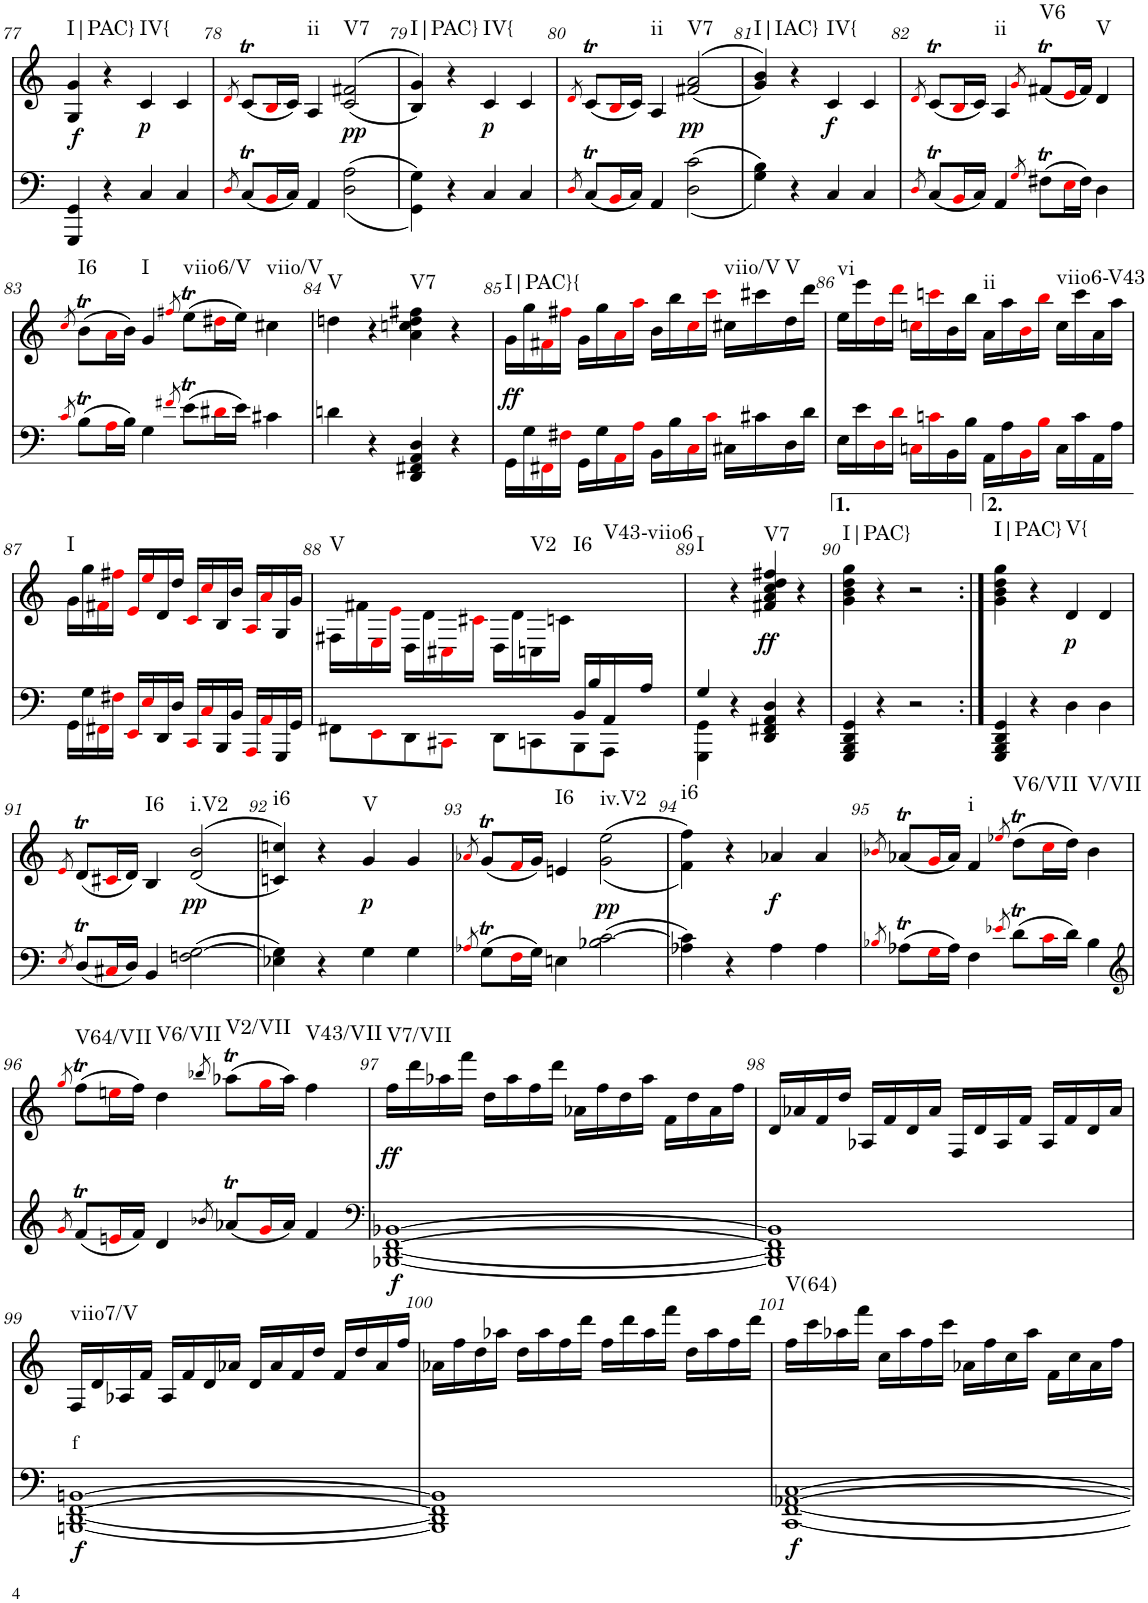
**kern	**dynam	**kern	**text	**dynam	**harte
*part2	*part2	*part1	*part1	*part1	*part1
*staff2	*staff2	*staff1	*staff1	*staff1	*
*I"piano	*	*I"piano	*	*	*
*I'Pno	*	*I'Pno	*	*	*
!!LO:PB:g=z
*clefF4	*	*clefG2	*	*	*
*k[]	*	*k[]	*	*	*
*M4/4	*	*M4/4	*	*	*
=77	=77	=77	=77	=77	=77
!	!LO:DY:a	!	!	!	!LO:H:kt=I|PAC}
4GGG/ 4GG/	f	4G/ 4g/	.	.	N
4r	.	4r	.	.	.
!	!	!	!	!LO:DY:b	!LO:H:kt=IV{
4C/	.	4c/	.	p	N
4C/	.	4c/	.	.	.
=78	=78	=78	=78	=78	=78
8qDi/	.	8qdi/	.	.	.
(8CT/L	.	(8cT/L	.	.	.
16BBi/L	.	16Bi/L	.	.	.
16C/JJ)	.	16c/JJ)	.	.	.
!	!	!	!	!	!LO:H:kt=ii
4AA/	.	4A/	.	.	N
!	!	!	!	!LO:DY:b	!LO:H:kt=V7
((<2D\ 2A\	.	((>2c/ 2f#X/	.	pp	N
=79	=79	=79	=79	=79	=79
!	!	!	!	!	!LO:H:kt=I|PAC}
4GG\ 4G\))	.	4B/ 4g/))	.	.	N
4r	.	4r	.	.	.
!	!	!	!	!LO:DY:b	!LO:H:kt=IV{
4C/	.	4c/	.	p	N
4C/	.	4c/	.	.	.
=80	=80	=80	=80	=80	=80
8qDi/	.	8qdi/	.	.	.
(8CT/L	.	(8cT/L	.	.	.
16BBi/L	.	16Bi/L	.	.	.
16C/JJ)	.	16c/JJ)	.	.	.
!	!	!	!	!	!LO:H:kt=ii
4AA/	.	4A/	.	.	N
!	!	!	!	!LO:DY:b	!LO:H:kt=V7
((<2D\ 2c\	.	(>(2f#X/ 2a/	.	pp	N
=81	=81	=81	=81	=81	=81
!	!	!	!	!	!LO:H:kt=I|IAC}
4G\ 4B\))	.	4g/ 4b/))	.	.	N
4r	.	4r	.	.	.
!	!	!	!	!LO:DY:b	!LO:H:kt=IV{
4C/	.	4c/	.	f	N
4C/	.	4c/	.	.	.
=82	=82	=82	=82	=82	=82
8qDi/	.	8qdi/	.	.	.
(8CT/L	.	(8cT/L	.	.	.
16BBi/L	.	16Bi/L	.	.	.
16C/JJ)	.	16c/JJ)	.	.	.
!	!	!	!	!	!LO:H:kt=ii
4AA/	.	4A/	.	.	N
8qGi/	.	8qgi/	.	.	.
!	!	!	!	!	!LO:H:kt=V6
(8F#Xt\L	.	(8f#Xt/L	.	.	N
16Ei\L	.	16ei/L	.	.	.
16F#\JJ)	.	16f#/JJ)	.	.	.
!	!	!	!	!	!LO:H:kt=V
4D\	.	4d/	.	.	N
!!LO:LB:g=z
=83	=83	=83	=83	=83	=83
8qci/	.	8qcci/	.	.	.
!	!	!	!	!	!LO:H:kt=I6
(8Bt\L	.	(8bt\L	.	.	N
16Ai\L	.	16ai\L	.	.	.
16B\JJ)	.	16b\JJ)	.	.	.
!	!	!	!	!	!LO:H:kt=I
4G\	.	4g/	.	.	N
8qf#Xi/	.	8qff#Xi/	.	.	.
!	!	!	!	!	!LO:H:kt=viio6/V
(8et\L	.	(8eet\L	.	.	N
16d#Xi\L	.	16dd#Xi\L	.	.	.
16e\JJ)	.	16ee\JJ)	.	.	.
!	!	!	!	!	!LO:H:kt=viio/V
4c#X\	.	4cc#X\	.	.	N
=84	=84	=84	=84	=84	=84
!	!	!	!	!	!LO:H:kt=V
4dn\	.	4ddn\	.	.	N
4r	.	4r	.	.	.
!	!	!	!	!	!LO:H:kt=V7
4DD/ 4FF#X/ 4AA/ 4D/	.	4a\ 4ccn\ 4dd\ 4ff#X\	.	.	N
4r	.	4r	.	.	.
=85	=85	=85	=85	=85	=85
!	!LO:DY:a	!	!	!	!LO:H:kt=I|PAC}{
16GG\LL	ff	16g\LL	.	.	N
16G\	.	16gg\	.	.	.
16FF#Xi\	.	16f#Xi\	.	.	.
16F#Xi\JJ	.	16ff#Xi\JJ	.	.	.
16GG\LL	.	16g\LL	.	.	.
16G\	.	16gg\	.	.	.
16AAi\	.	16ai\	.	.	.
16Ai\JJ	.	16aai\JJ	.	.	.
16BB\LL	.	16b\LL	.	.	.
16B\	.	16bb\	.	.	.
16Ci\	.	16cci\	.	.	.
16ci\JJ	.	16ccci\JJ	.	.	.
!	!	!	!	!	!LO:H:kt=viio/V
16C#X\LL	.	16cc#X\LL	.	.	N
16c#X\	.	16ccc#X\	.	.	.
!	!	!	!	!	!LO:H:kt=V
16D\	.	16dd\	.	.	N
16d\JJ	.	16ddd\JJ	.	.	.
=86	=86	=86	=86	=86	=86
!	!	!	!	!	!LO:H:kt=vi
16E\LL	.	16ee\LL	.	.	N
16e\	.	16eee\	.	.	.
16Di\	.	16ddi\	.	.	.
16di\JJ	.	16dddi\JJ	.	.	.
16Cni\LL	.	16ccni\LL	.	.	.
16cni\	.	16cccni\	.	.	.
16BB\	.	16b\	.	.	.
16B\JJ	.	16bb\JJ	.	.	.
!	!	!	!	!	!LO:H:kt=ii
16AA\LL	.	16a\LL	.	.	N
16A\	.	16aa\	.	.	.
16BBi\	.	16bi\	.	.	.
16Bi\JJ	.	16bbi\JJ	.	.	.
!	!	!	!	!	!LO:H:kt=viio6-V43
16C\LL	.	16cc\LL	.	.	N
16c\	.	16ccc\	.	.	.
16AA\	.	16a\	.	.	.
16A\JJ	.	16aa\JJ	.	.	.
!!LO:LB:g=z
=87	=87	=87	=87	=87	=87
!	!	!	!	!	!LO:H:kt=I
16GG\LL	.	16g\LL	.	.	N
16G\	.	16gg\	.	.	.
16FF#Xi\	.	16f#Xi\	.	.	.
16F#Xi\JJ	.	16ff#Xi\JJ	.	.	.
16EEi/LL	.	16ei/LL	.	.	.
16Ei/	.	16eei/	.	.	.
16DD/	.	16d/	.	.	.
16D/JJ	.	16dd/JJ	.	.	.
16CCi/LL	.	16ci/LL	.	.	.
16Ci/	.	16cci/	.	.	.
16BBB/	.	16B/	.	.	.
16BB/JJ	.	16b/JJ	.	.	.
16AAAi/LL	.	16Ai/LL	.	.	.
16AAi/	.	16ai/	.	.	.
16GGG/	.	16G/	.	.	.
16GG/JJ	.	16g/JJ	.	.	.
=88	=88	=88	=88	=88	=88
*^	*	*	*	*	*
!	!	!	!	!	!	!LO:H:kt=V
4ryy	8FF#X\L	.	16F#X\LL	.	.	N
.	.	.	16f#X\	.	.	.
.	8EEi\	.	16Ei\	.	.	.
.	.	.	16ei\JJ	.	.	.
4ryy	8DD\	.	16D\LL	.	.	.
.	.	.	16d\	.	.	.
.	8CC#Xi\J	.	16C#Xi\	.	.	.
.	.	.	16c#Xi\JJ	.	.	.
4ryy	8DD\L	.	16D\LL	.	.	.
.	.	.	16d\	.	.	.
!	!	!	!	!	!	!LO:H:kt=V2
.	8CCn\	.	16Cn\	.	.	N
.	.	.	16cn\JJ	.	.	.
!	!	!	!	!	!	!LO:H:kt=I6
16BB/LL	8BBB\	.	8ryy	.	.	N
16B/	.	.	.	.	.	.
!	!	!	!	!	!	!LO:H:kt=V43-viio6
16AA/	8AAA\J	.	8ryy	.	.	N
16A/JJ	.	.	.	.	.	.
=89	=89	=89	=89	=89	=89	=89
!	!	!	!	!	!	!LO:H:kt=I
4G/	4GGG\ 4GG\	.	4ryy	.	.	N
4r	2.ryy	.	4r	.	.	.
!	!	!	!	!	!LO:DY:b	!LO:H:kt=V7
4DD/ 4FF#X/ 4AA/ 4D/	.	.	4f#X/ 4a/ 4cc/ 4dd/ 4ff#X/	.	ff	N
4r	.	.	4r	.	.	.
*v	*v	*	*	*	*	*
=90	=90	=90	=90	=90	=90
!	!	!	!	!	!LO:H:kt=I|PAC}
4GGG/ 4BBB/ 4DD/ 4GG/	.	4g\ 4b\ 4dd\ 4gg\	.	.	N
4r	.	4r	.	.	.
2r	.	2r	.	.	.
=90X1:|!	=90X1:|!	=90X1:|!	=90X1:|!	=90X1:|!	=90X1:|!
!	!	!	!	!	!LO:H:kt=I|PAC}
4GGG/ 4BBB/ 4DD/ 4GG/	.	4g\ 4b\ 4dd\ 4gg\	.	.	N
4r	.	4r	.	.	.
!	!	!	!	!LO:DY:b	!LO:H:kt=V{
4D\	.	4d/	.	p	N
4D\	.	4d/	.	.	.
!!LO:LB:g=z
=91	=91	=91	=91	=91	=91
8qEi/	.	8qei/	.	.	.
(8DT/L	.	(8dT/L	.	.	.
16C#Xi/L	.	16c#Xi/L	.	.	.
16D/JJ)	.	16d/JJ)	.	.	.
!	!	!	!	!	!LO:H:kt=I6
4BB/	.	4B/	.	.	N
!	!	!	!	!LO:DY:b	!LO:H:kt=i.V2
(2Fn\ [2G\	.	((>2d/ 2b/	.	pp	N
=92	=92	=92	=92	=92	=92
!	!	!	!	!	!LO:H:kt=i6
4E-X\ 4G\])	.	4cn/ 4ccn/))	.	.	N
4r	.	4r	.	.	.
!	!	!	!	!LO:DY:b	!LO:H:kt=V
4G\	.	4g/	.	p	N
4G\	.	4g/	.	.	.
=93	=93	=93	=93	=93	=93
8qA-Xi/	.	8qa-Xi/	.	.	.
(8GT\L	.	(8gT/L	.	.	.
16Fi\L	.	16fi/L	.	.	.
16G\JJ)	.	16g/JJ)	.	.	.
!	!	!	!	!	!LO:H:kt=I6
4En\	.	4en/	.	.	N
!	!LO:DY:a	!	!	!	!LO:H:kt=iv.V2
(2B-X\ [2c\	pp	(<(2g\ 2ee\	.	.	N
=94	=94	=94	=94	=94	=94
!	!	!	!	!	!LO:H:kt=i6
4A-X\ 4c\])	.	4f\ 4ff\))	.	.	N
4r	.	4r	.	.	.
!	!	!	!	!LO:DY:b	!
4A-\	.	4a-X/	.	f	.
4A-\	.	4a-/	.	.	.
=95	=95	=95	=95	=95	=95
8qB-Xi/	.	8qb-Xi/	.	.	.
(8A-XT\L	.	(8a-XT/L	.	.	.
16Gi\L	.	16gi/L	.	.	.
16A-\JJ)	.	16a-/JJ)	.	.	.
!	!	!	!	!	!LO:H:kt=i
4F\	.	4f/	.	.	N
8qe-Xi/	.	8qee-Xi/	.	.	.
!	!	!	!	!	!LO:H:kt=V6/VII
(8dT\L	.	(8ddT\L	.	.	N
16ci\L	.	16cci\L	.	.	.
16d\JJ)	.	16dd\JJ)	.	.	.
!	!	!	!	!	!LO:H:kt=V/VII
4B-\	.	4b-\	.	.	N
!!LO:LB:g=z
=96	=96	=96	=96	=96	=96
*clefG2	*	*	*	*	*
8qgi/	.	8qggi/	.	.	.
!	!	!	!	!	!LO:H:kt=V64/VII
(8fT/L	.	(8ffT\L	.	.	N
16eni/L	.	16eeni\L	.	.	.
16f/JJ)	.	16ff\JJ)	.	.	.
!	!	!	!	!	!LO:H:kt=V6/VII
4d/	.	4dd\	.	.	N
8qb-X/	.	8qbb-X/	.	.	.
!	!	!	!	!	!LO:H:kt=V2/VII
(8a-XT/L	.	(8aa-XT\L	.	.	N
16gi/L	.	16ggi\L	.	.	.
16a-/JJ)	.	16aa-\JJ)	.	.	.
!	!	!	!	!	!LO:H:kt=V43/VII
4f/	.	4ff\	.	.	N
=97	=97	=97	=97	=97	=97
*clefF4	*	*	*	*	*
!	!LO:DY:b	!	!	!LO:DY:b	!LO:H:kt=V7/VII
[1BBB-X [1DD [1FF [1BB-X	f	16ff\LL	.	ff	N
.	.	16ddd\	.	.	.
.	.	16aa-X\	.	.	.
.	.	16fff\JJ	.	.	.
.	.	16dd\LL	.	.	.
.	.	16aa-\	.	.	.
.	.	16ff\	.	.	.
.	.	16ddd\JJ	.	.	.
.	.	16a-X\LL	.	.	.
.	.	16ff\	.	.	.
.	.	16dd\	.	.	.
.	.	16aa-\JJ	.	.	.
.	.	16f\LL	.	.	.
.	.	16dd\	.	.	.
.	.	16a-\	.	.	.
.	.	16ff\JJ	.	.	.
=98	=98	=98	=98	=98	=98
1BBB-] 1DD] 1FF] 1BB-]	.	16d/LL	.	.	.
.	.	16a-X/	.	.	.
.	.	16f/	.	.	.
.	.	16dd/JJ	.	.	.
.	.	16A-X/LL	.	.	.
.	.	16f/	.	.	.
.	.	16d/	.	.	.
.	.	16a-/JJ	.	.	.
.	.	16F/LL	.	.	.
.	.	16d/	.	.	.
.	.	16A-/	.	.	.
.	.	16f/JJ	.	.	.
.	.	16A-/LL	.	.	.
.	.	16f/	.	.	.
.	.	16d/	.	.	.
.	.	16a-/JJ	.	.	.
!!LO:LB:g=z
=99	=99	=99	=99	=99	=99
!	!LO:DY:b	!	!LO:LY:b	!	!LO:H:kt=viio7/V
[1BBBn [1DD [1FF [1BBn	f	16F/LL	f	.	N
.	.	16d/	.	.	.
.	.	16A-X/	.	.	.
.	.	16f/JJ	.	.	.
.	.	16A-/LL	.	.	.
.	.	16f/	.	.	.
.	.	16d/	.	.	.
.	.	16a-X/JJ	.	.	.
.	.	16d/LL	.	.	.
.	.	16a-/	.	.	.
.	.	16f/	.	.	.
.	.	16dd/JJ	.	.	.
.	.	16f/LL	.	.	.
.	.	16dd/	.	.	.
.	.	16a-/	.	.	.
.	.	16ff/JJ	.	.	.
=100	=100	=100	=100	=100	=100
1BBB] 1DD] 1FF] 1BB]	.	16a-X\LL	.	.	.
.	.	16ff\	.	.	.
.	.	16dd\	.	.	.
.	.	16aa-X\JJ	.	.	.
.	.	16dd\LL	.	.	.
.	.	16aa-\	.	.	.
.	.	16ff\	.	.	.
.	.	16ddd\JJ	.	.	.
.	.	16ff\LL	.	.	.
.	.	16ddd\	.	.	.
.	.	16aa-\	.	.	.
.	.	16fff\JJ	.	.	.
.	.	16dd\LL	.	.	.
.	.	16aa-\	.	.	.
.	.	16ff\	.	.	.
.	.	16ddd\JJ	.	.	.
=101	=101	=101	=101	=101	=101
!	!LO:DY:b	!	!	!	!LO:H:kt=V(64)
[1CC [1FF [1AA-X [1C	f	16ff\LL	.	.	N
.	.	16ccc\	.	.	.
.	.	16aa-X\	.	.	.
.	.	16fff\JJ	.	.	.
.	.	16cc\LL	.	.	.
.	.	16aa-\	.	.	.
.	.	16ff\	.	.	.
.	.	16ccc\JJ	.	.	.
.	.	16a-X\LL	.	.	.
.	.	16ff\	.	.	.
.	.	16cc\	.	.	.
.	.	16aa-\JJ	.	.	.
.	.	16f\LL	.	.	.
.	.	16cc\	.	.	.
.	.	16a-\	.	.	.
.	.	16ff\JJ	.	.	.
=	=	=	=	=	=
*-	*-	*-	*-	*-	*-
